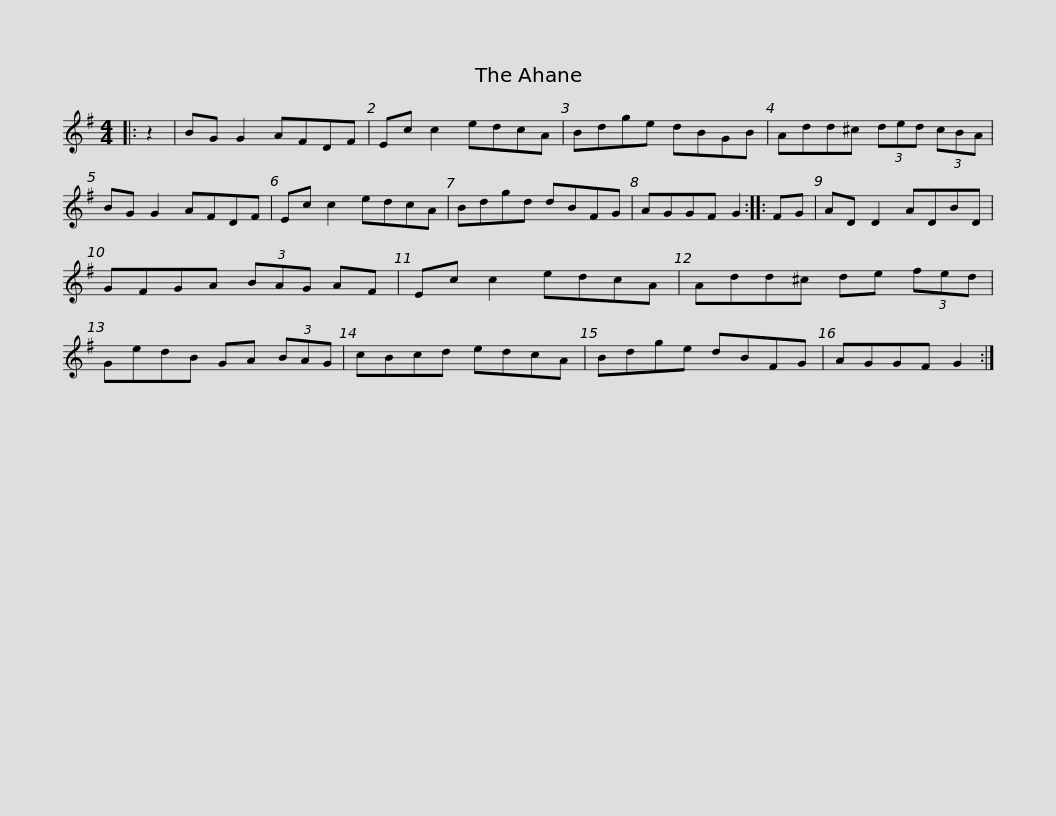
X:1
L:1/8
M:4/4
I:linebreak $
K:G
V:1 treble
V:1
|: z2 | BG G2 AFDF | Ec c2 edcA | Bdge dBGB | Add^c (3ded (3cBA | %5
 BG G2 AFDF |$ Ec c2 edcA | Bdgd dBFG | AGGF G2 :: FG | %10
 AD D2 ADBD | GFGA (3BAG AF |$ Ec c2 edcA | Add^c de (3fed | GedB GA (3BAG | %15
 cBcd edcA | Bdge dBFG |$ AGGF G2 :| %18
